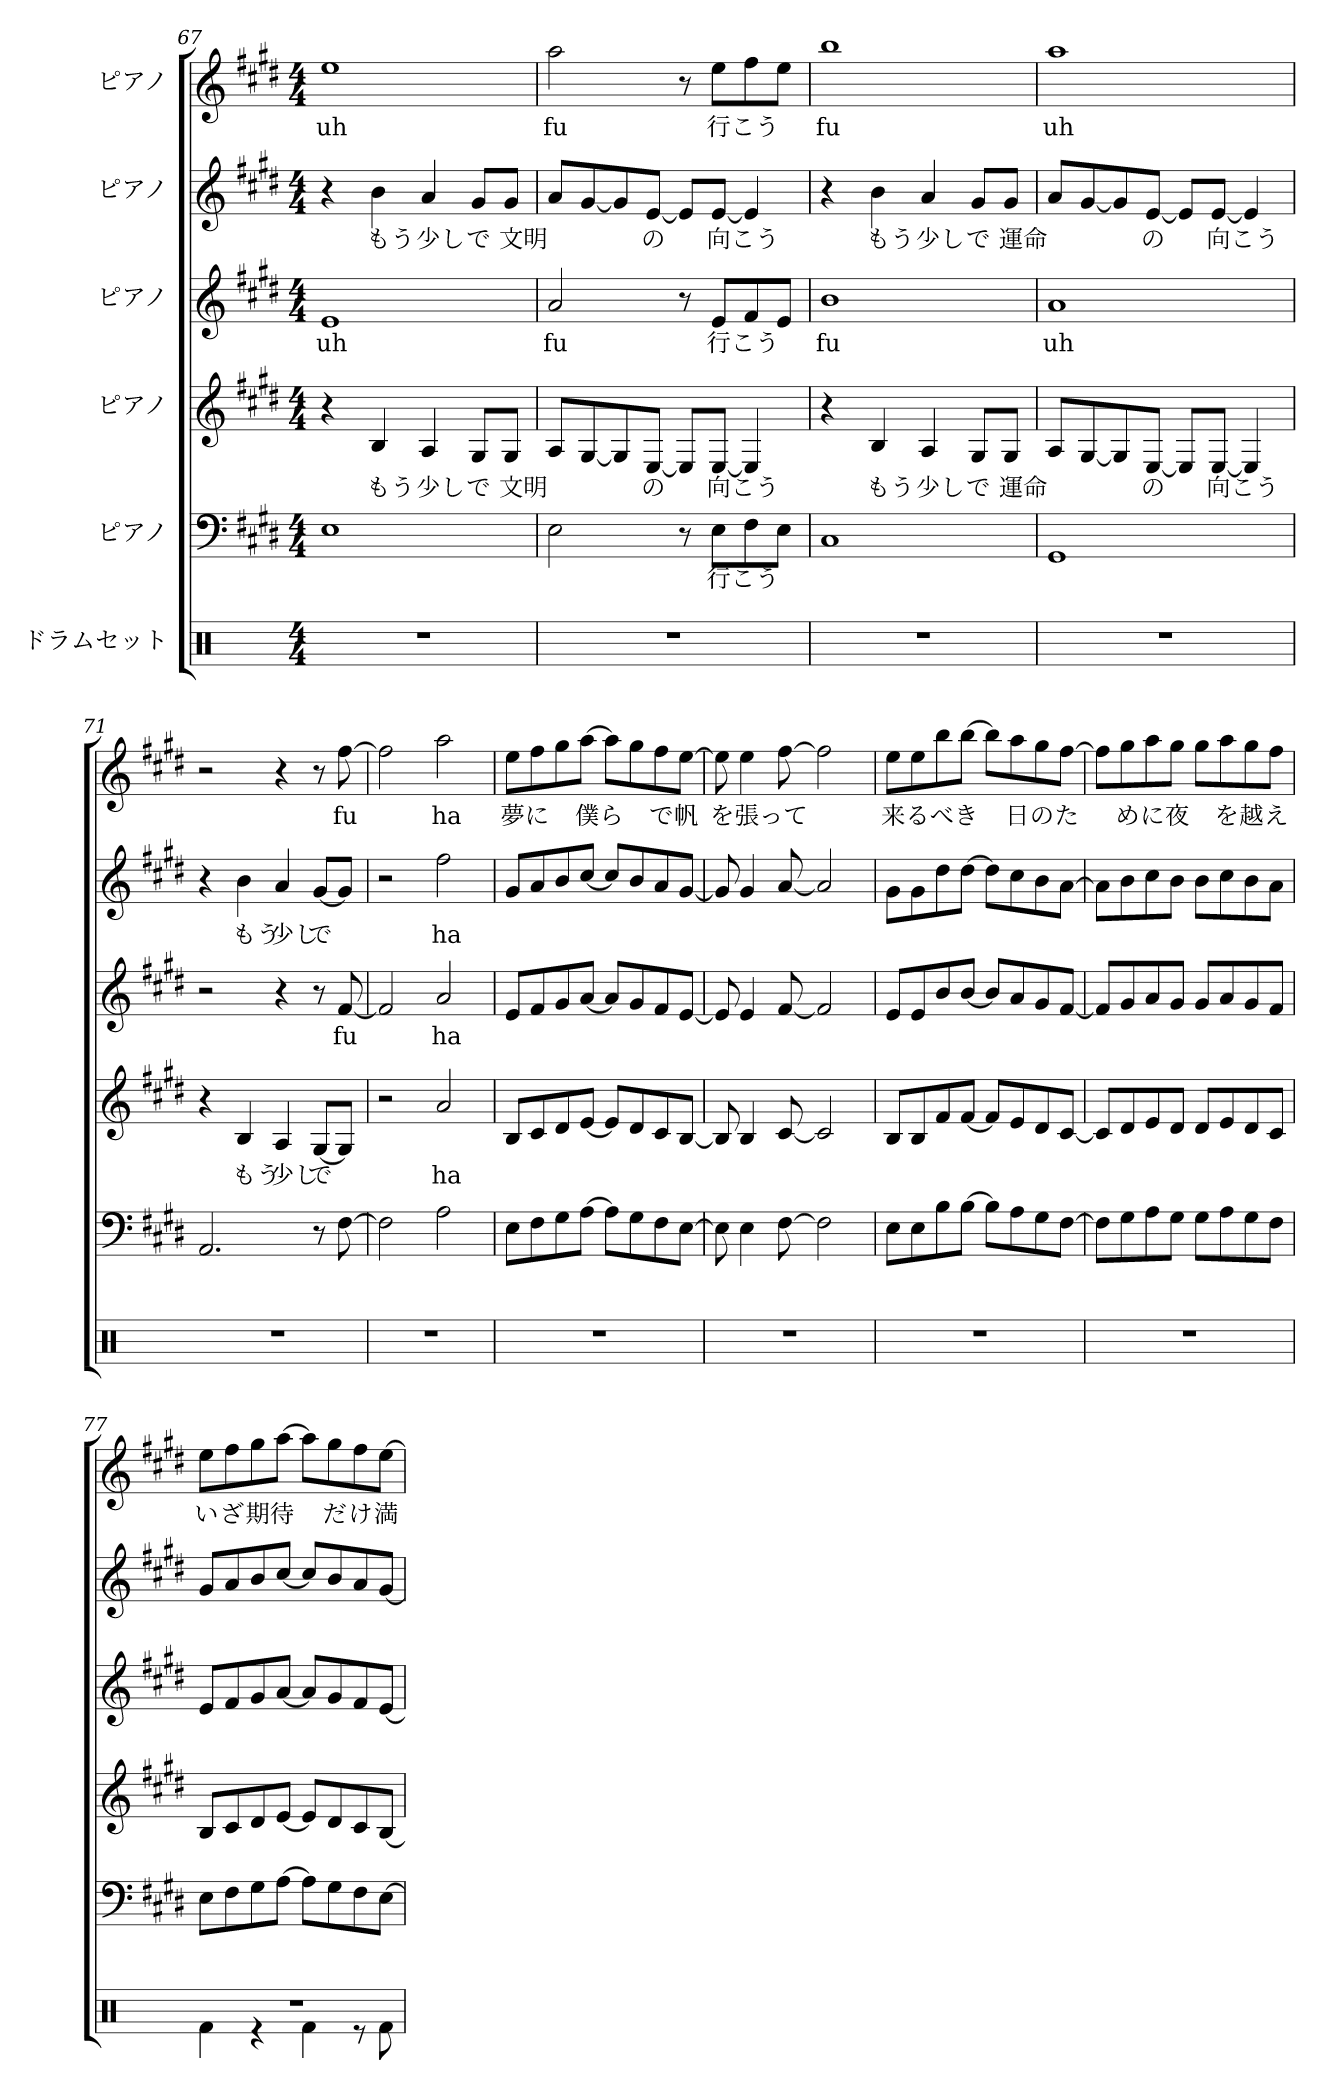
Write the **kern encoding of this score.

**kern	**kern	**text	**kern	**text	**kern	**text	**kern	**text	**kern	**text
*part6	*part5	*part5	*part4	*part4	*part3	*part3	*part2	*part2	*part1	*part1
*staff6	*staff5	*staff5	*staff4	*staff4	*staff3	*staff3	*staff2	*staff2	*staff1	*staff1
*I"ドラムセット	*I"ピアノ	*	*I"ピアノ	*	*I"ピアノ	*	*I"ピアノ	*	*I"ピアノ	*
*clefX	*clefF4	*	*clefG2	*	*clefG2	*	*clefG2	*	*clefG2	*
*k[]	*k[f#c#g#d#]	*	*k[f#c#g#d#]	*	*k[f#c#g#d#]	*	*k[f#c#g#d#]	*	*k[f#c#g#d#]	*
*M4/4	*M4/4	*	*M4/4	*	*M4/4	*	*M4/4	*	*M4/4	*
=67	=67	=67	=67	=67	=67	=67	=67	=67	=67	=67
1r	1E	.	4r	.	1e	uh	4r	.	1ee	uh
.	.	.	4B	もう	.	.	4b	もう	.	.
.	.	.	4A	少し	.	.	4a	少し	.	.
.	.	.	8G#L	で	.	.	8g#L	で	.	.
.	.	.	8G#J	文明	.	.	8g#J	文明	.	.
=68	=68	=68	=68	=68	=68	=68	=68	=68	=68	=68
1r	2E	.	8AL	.	2a	fu	8aL	.	2aa	fu
.	.	.	[8G#	.	.	.	[8g#	.	.	.
.	.	.	8G#]	.	.	.	8g#]	.	.	.
.	.	.	[8EJ	の	.	.	[8eJ	の	.	.
.	8r	.	8EL]	.	8r	.	8eL]	.	8r	.
.	8EL	行こう	[8EJ	向こう	8eL	行こう	[8eJ	向こう	8eeL	行こう
.	8F#	.	4E]	.	8f#	.	4e]	.	8ff#	.
.	8EJ	.	.	.	8eJ	.	.	.	8eeJ	.
=69	=69	=69	=69	=69	=69	=69	=69	=69	=69	=69
1r	1C#	.	4r	.	1b	fu	4r	.	1bb	fu
.	.	.	4B	もう	.	.	4b	もう	.	.
.	.	.	4A	少し	.	.	4a	少し	.	.
.	.	.	8G#L	で	.	.	8g#L	で	.	.
.	.	.	8G#J	運命	.	.	8g#J	運命	.	.
=70	=70	=70	=70	=70	=70	=70	=70	=70	=70	=70
1r	1GG#	.	8AL	.	1a	uh	8aL	.	1aa	uh
.	.	.	[8G#	.	.	.	[8g#	.	.	.
.	.	.	8G#]	.	.	.	8g#]	.	.	.
.	.	.	[8EJ	の	.	.	[8eJ	の	.	.
.	.	.	8EL]	.	.	.	8eL]	.	.	.
.	.	.	[8EJ	向こう	.	.	[8eJ	向こう	.	.
.	.	.	4E]	.	.	.	4e]	.	.	.
=71	=71	=71	=71	=71	=71	=71	=71	=71	=71	=71
1r	2.AA	.	4r	.	2r	.	4r	.	2r	.
.	.	.	4B	もう	.	.	4b	もう	.	.
.	.	.	4A	少し	4r	.	4a	少し	4r	.
.	8r	.	[8G#L	で	8r	.	[8g#L	で	8r	.
.	[8F#	.	8G#J]	.	[8f#	fu	8g#J]	.	[8ff#	fu
=72	=72	=72	=72	=72	=72	=72	=72	=72	=72	=72
1r	2F#]	.	2r	.	2f#]	.	2r	.	2ff#]	.
.	2A	.	2a	ha	2a	ha	2ff#	ha	2aa	ha
=73	=73	=73	=73	=73	=73	=73	=73	=73	=73	=73
1r	8EL	.	8BL	.	8eL	.	8g#L	.	8eeL	夢に
.	8F#	.	8c#	.	8f#	.	8a	.	8ff#	.
.	8G#	.	8d#	.	8g#	.	8b	.	8gg#	.
.	[8AJ	.	[8eJ	.	[8aJ	.	[8cc#J	.	[8aaJ	僕ら
.	8AL]	.	8eL]	.	8aL]	.	8cc#L]	.	8aaL]	.
.	8G#	.	8d#	.	8g#	.	8b	.	8gg#	.
.	8F#	.	8c#	.	8f#	.	8a	.	8ff#	で
.	[8EJ	.	[8BJ	.	[8eJ	.	[8g#J	.	[8eeJ	帆
=74	=74	=74	=74	=74	=74	=74	=74	=74	=74	=74
1r	8E]	.	8B]	.	8e]	.	8g#]	.	8ee]	を
.	4E	.	4B	.	4e	.	4g#	.	4ee	張って
.	[8F#	.	[8c#	.	[8f#	.	[8a	.	[8ff#	.
.	2F#]	.	2c#]	.	2f#]	.	2a]	.	2ff#]	.
=75	=75	=75	=75	=75	=75	=75	=75	=75	=75	=75
1r	8EL	.	8BL	.	8eL	.	8g#L	.	8eeL	来るべき
.	8E	.	8B	.	8e	.	8g#	.	8ee	.
.	8B	.	8f#	.	8b	.	8dd#	.	8bb	.
.	[8BJ	.	[8f#J	.	[8bJ	.	[8dd#J	.	[8bbJ	.
.	8BL]	.	8f#L]	.	8bL]	.	8dd#L]	.	8bbL]	.
.	8A	.	8e	.	8a	.	8cc#	.	8aa	日
.	8G#	.	8d#	.	8g#	.	8b	.	8gg#	の
.	[8F#J	.	[8c#J	.	[8f#J	.	[8aJ	.	[8ff#J	た
=76	=76	=76	=76	=76	=76	=76	=76	=76	=76	=76
1r	8F#L]	.	8c#L]	.	8f#L]	.	8aL]	.	8ff#L]	.
.	8G#	.	8d#	.	8g#	.	8b	.	8gg#	め
.	8A	.	8e	.	8a	.	8cc#	.	8aa	に
.	8G#J	.	8d#J	.	8g#J	.	8bJ	.	8gg#J	夜
.	8G#L	.	8d#L	.	8g#L	.	8bL	.	8gg#L	.
.	8A	.	8e	.	8a	.	8cc#	.	8aa	を
.	8G#	.	8d#	.	8g#	.	8b	.	8gg#	越
.	8F#J	.	8c#J	.	8f#J	.	8aJ	.	8ff#J	え
=77	=77	=77	=77	=77	=77	=77	=77	=77	=77	=77
*^	*	*	*	*	*	*	*	*	*	*
1r	4Rf\	8EL	.	8BL	.	8eL	.	8g#L	.	8eeL	い
.	.	8F#	.	8c#	.	8f#	.	8a	.	8ff#	ざ
.	4r	8G#	.	8d#	.	8g#	.	8b	.	8gg#	期待
.	.	[8AJ	.	[8eJ	.	[8aJ	.	[8cc#J	.	[8aaJ	.
.	4Rf\	8AL]	.	8eL]	.	8aL]	.	8cc#L]	.	8aaL]	.
.	.	8G#	.	8d#	.	8g#	.	8b	.	8gg#	だ
.	8r	8F#	.	8c#	.	8f#	.	8a	.	8ff#	け
.	8Rf\	[8EJ	.	[8BJ	.	[8eJ	.	[8g#J	.	[8eeJ	満
*v	*v	*	*	*	*	*	*	*	*	*	*
=	=	=	=	=	=	=	=	=	=	=
*-	*-	*-	*-	*-	*-	*-	*-	*-	*-	*-
